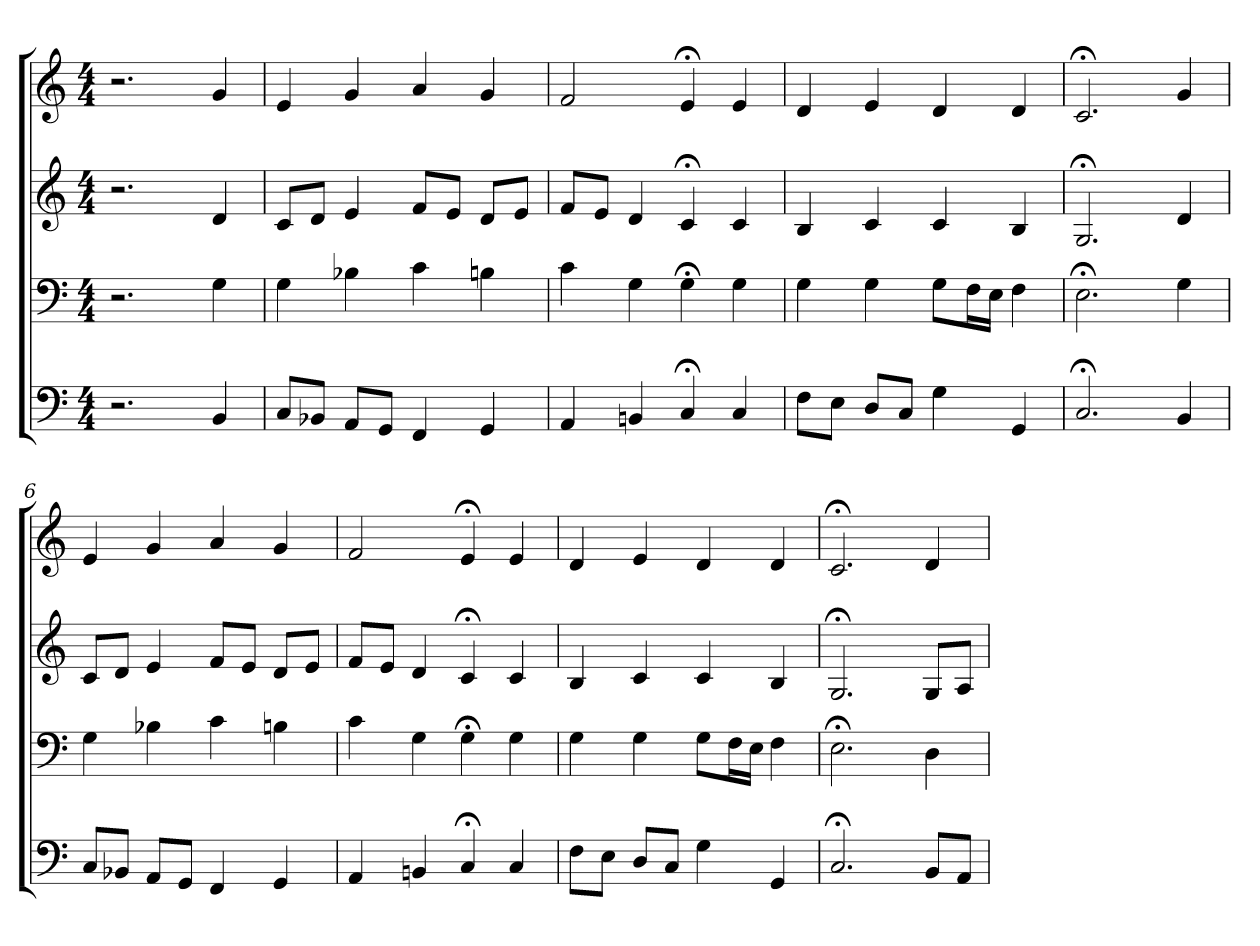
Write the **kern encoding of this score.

**kern	**kern	**kern	**kern
*part4	*part3	*part2	*part1
*staff4	*staff3	*staff2	*staff1
*clefF4	*clefF4	*clefG2	*clefG2
*k[]	*k[]	*k[]	*k[]
*C:	*C:	*C:	*C:
*M4/4	*M4/4	*M4/4	*M4/4
=1	=1	=1	=1
2.r	2.r	2.r	2.r
4BB	4G	4d	4g
=2	=2	=2	=2
8C/L	4G	8c/L	4e
8BB-X/J	.	8d/J	.
8AA/L	4B-X	4e	4g
8GG/J	.	.	.
4FF	4c	8f/L	4a
.	.	8e/J	.
4GG	4Bn	8d/L	4g
.	.	8e/J	.
=3	=3	=3	=3
4AA	4c	8f/L	2f
.	.	8e/J	.
4BBn	4G	4d	.
4C;<	4G;<	4c;<	4e;<
4C	4G	4c	4e
=4	=4	=4	=4
8F\L	4G	4B	4d
8E\J	.	.	.
8D/L	4G	4c	4e
8C/J	.	.	.
4G	8G\L	4c	4d
.	16F\L	.	.
.	16E\JJ	.	.
4GG	4F	4B	4d
=5	=5	=5	=5
2.C;<	2.E;<	2.G;<	2.c;<
4BB	4G	4d	4g
=6	=6	=6	=6
8C/L	4G	8c/L	4e
8BB-X/J	.	8d/J	.
8AA/L	4B-X	4e	4g
8GG/J	.	.	.
4FF	4c	8f/L	4a
.	.	8e/J	.
4GG	4Bn	8d/L	4g
.	.	8e/J	.
=7	=7	=7	=7
4AA	4c	8f/L	2f
.	.	8e/J	.
4BBn	4G	4d	.
4C;<	4G;<	4c;<	4e;<
4C	4G	4c	4e
=8	=8	=8	=8
8F\L	4G	4B	4d
8E\J	.	.	.
8D/L	4G	4c	4e
8C/J	.	.	.
4G	8G\L	4c	4d
.	16F\L	.	.
.	16E\JJ	.	.
4GG	4F	4B	4d
=9	=9	=9	=9
2.C;<	2.E;<	2.G;<	2.c;<
8BB/L	4D	8G/L	4d
8AA/J	.	8A/J	.
=	=	=	=
*-	*-	*-	*-
